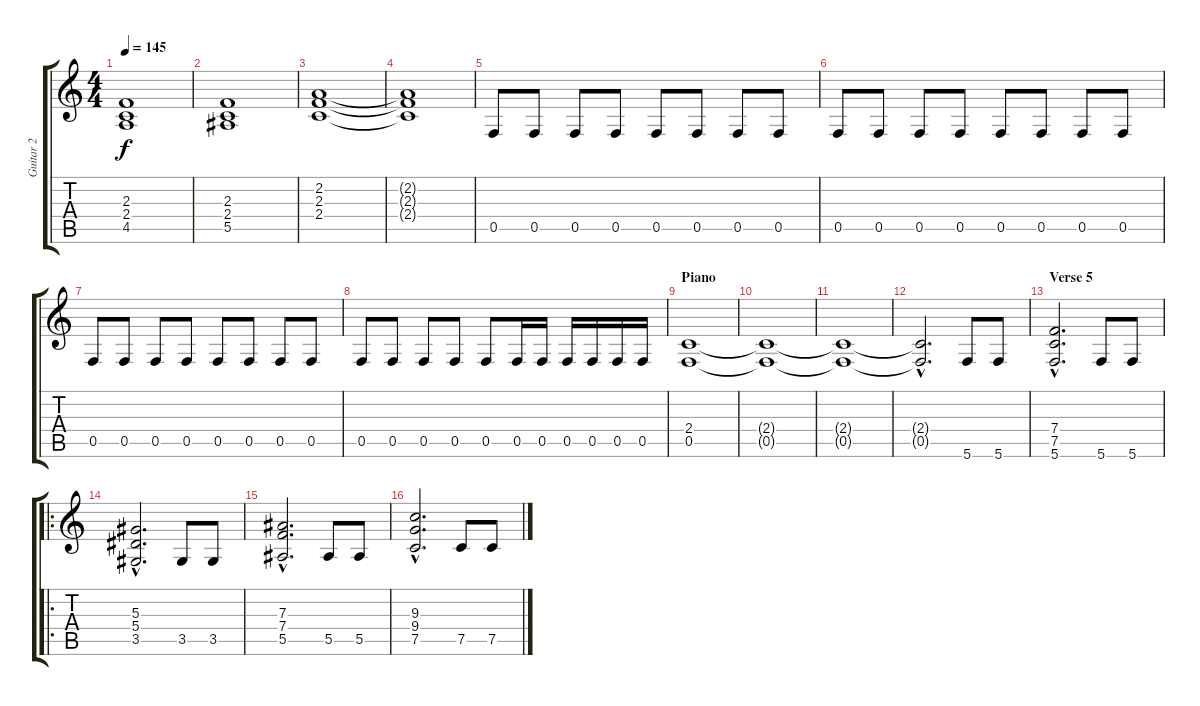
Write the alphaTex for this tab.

\track ("Guitar 2" "Guitar 2") {instrument distortionguitar}
\staff {score tabs}
\tuning (C4 G3 Eb3 Bb2 F2 C2) {hide}
\ts (4 4)
\tempo 145
\clef g2
\ks c
(2.3{t} 2.4{t} 4.5{t}).1{dy f} |
(2.3 2.4 5.5).1 |
(2.2 2.3 2.4).1 |
(2.2{t} 2.3{t} 2.4{t}).1 |
0.5.8 0.5.8 0.5.8 0.5.8 0.5.8 0.5.8 0.5.8 0.5.8 |
0.5.8 0.5.8 0.5.8 0.5.8 0.5.8 0.5.8 0.5.8 0.5.8 |
0.5.8 0.5.8 0.5.8 0.5.8 0.5.8 0.5.8 0.5.8 0.5.8 |
0.5.8 0.5.8 0.5.8 0.5.8 0.5.8 0.5.16 0.5.16 0.5.16 0.5.16 0.5.16 0.5.16 |
\section ("" "Piano")
(2.4 0.5).1 |
(2.4{t} 0.5{t}).1 |
(2.4{t} 0.5{t}).1 |
(2.4{hac t} 0.5{hac t}).2{d} 5.6.8 5.6.8 |
\section ("" "Verse 5")
(7.4{hac} 7.5{hac} 5.6{hac}).2{d} 5.6.8 5.6.8 |
\ro
(5.3{hac} 5.4{hac} 3.5{hac}).2{d} 3.5.8 3.5.8 |
(7.3{hac} 7.4{hac} 5.5{hac}).2{d} 5.5.8 5.5.8 |
(9.3{hac} 9.4{hac} 7.5{hac}).2{d} 7.5.8 7.5.8
